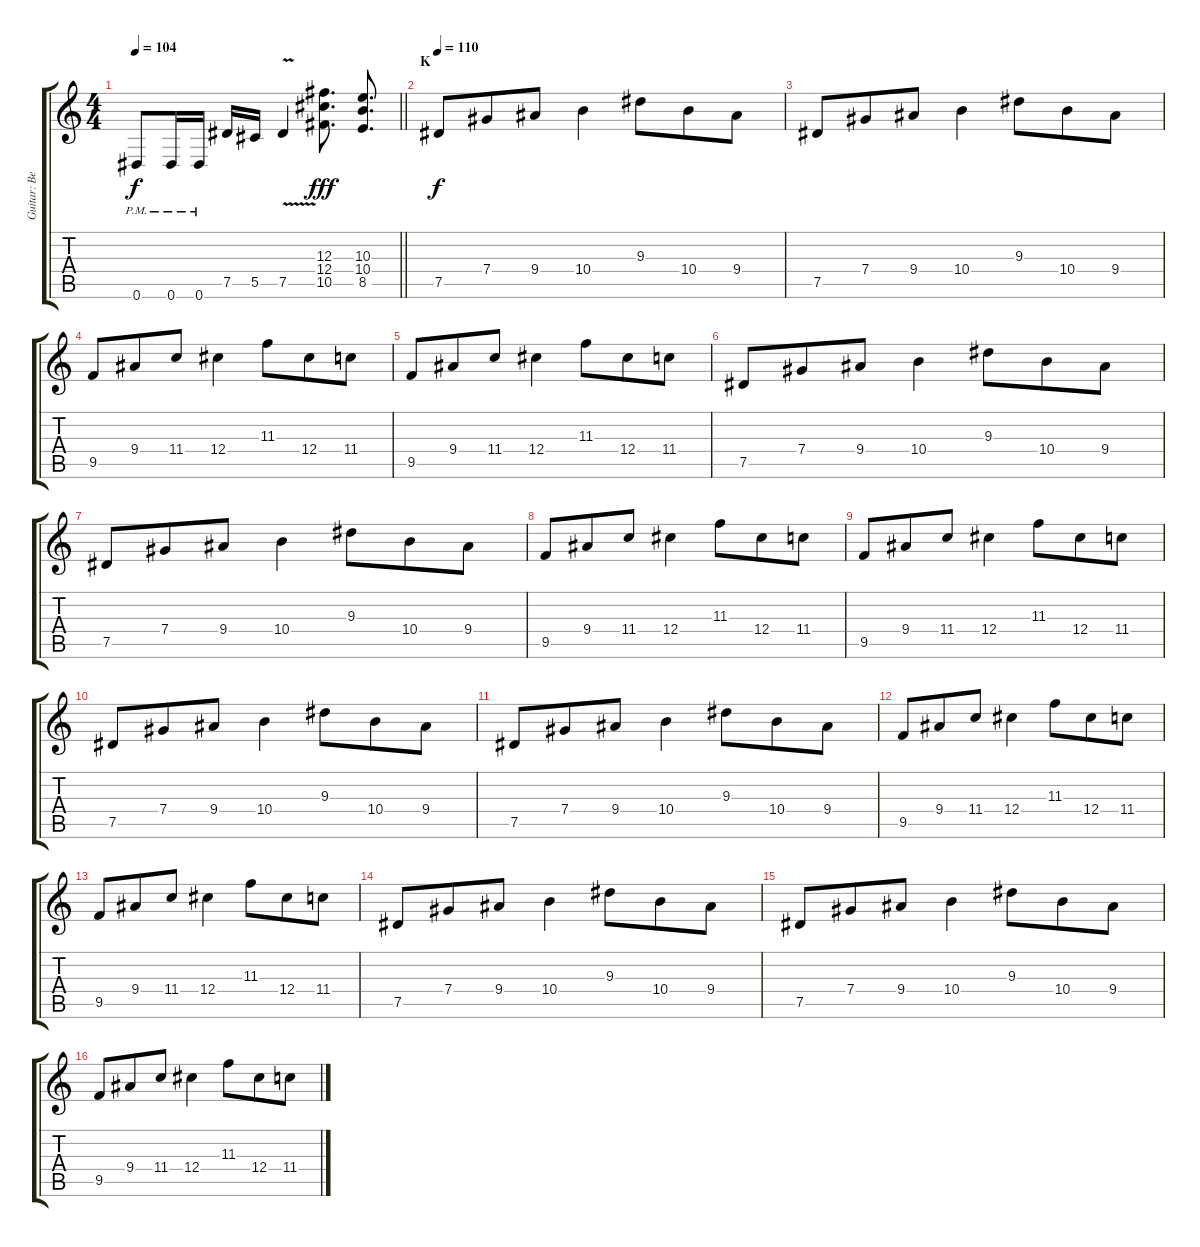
\track ("Guitar: Ben" "Guitar: Be") {instrument distortionguitar}
\staff {score tabs}
\tuning (Eb4 Bb3 Gb3 Db3 Ab2 Eb2) {hide}
\ts (4 4)
\tempo 104
\clef g2
\barLineRight lightlight
\ks c
0.6{pm}.8{dy f} 0.6{pm}.16 0.6{pm}.16 7.5.16 5.5.16 7.5{v}.4 (12.3 12.4 10.5).8{d dy fff} (10.3 10.4 8.5).8{d} |
\section ("" "K")
\tempo 110
7.5.8{dy f} 7.4.8{beam merge} 9.4.8 10.4.4 9.3.8{beam merge} 10.4.8 9.4.8 |
7.5.8 7.4.8{beam merge} 9.4.8 10.4.4 9.3.8{beam merge} 10.4.8 9.4.8 |
9.5.8 9.4.8{beam merge} 11.4.8 12.4.4 11.3.8{beam merge} 12.4.8 11.4.8 |
9.5.8 9.4.8{beam merge} 11.4.8 12.4.4 11.3.8{beam merge} 12.4.8 11.4.8 |
7.5.8 7.4.8{beam merge} 9.4.8 10.4.4 9.3.8{beam merge} 10.4.8 9.4.8 |
7.5.8 7.4.8{beam merge} 9.4.8 10.4.4 9.3.8{beam merge} 10.4.8 9.4.8 |
9.5.8 9.4.8{beam merge} 11.4.8 12.4.4 11.3.8{beam merge} 12.4.8 11.4.8 |
9.5.8 9.4.8{beam merge} 11.4.8 12.4.4 11.3.8{beam merge} 12.4.8 11.4.8 |
7.5.8 7.4.8{beam merge} 9.4.8 10.4.4 9.3.8{beam merge} 10.4.8 9.4.8 |
7.5.8 7.4.8{beam merge} 9.4.8 10.4.4 9.3.8{beam merge} 10.4.8 9.4.8 |
9.5.8 9.4.8{beam merge} 11.4.8 12.4.4 11.3.8{beam merge} 12.4.8 11.4.8 |
9.5.8 9.4.8{beam merge} 11.4.8 12.4.4 11.3.8{beam merge} 12.4.8 11.4.8 |
7.5.8 7.4.8{beam merge} 9.4.8 10.4.4 9.3.8{beam merge} 10.4.8 9.4.8 |
7.5.8 7.4.8{beam merge} 9.4.8 10.4.4 9.3.8{beam merge} 10.4.8 9.4.8 |
9.5.8 9.4.8{beam merge} 11.4.8 12.4.4 11.3.8{beam merge} 12.4.8 11.4.8
